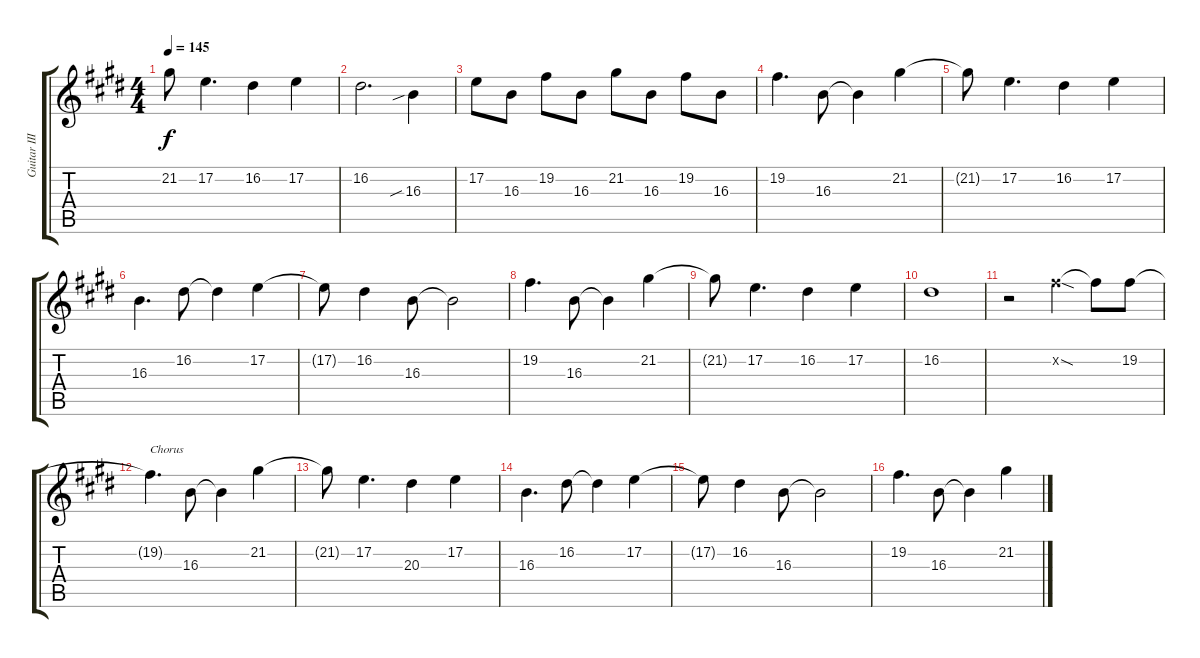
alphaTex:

\track ("Guitar III" "Guitar III") {instrument fx8scifi}
\staff {score tabs}
\tuning (E4 B3 G3 D3 A2 E2) {hide}
\ts (4 4)
\tempo 145
\clef g2
\ks e
21.2{t}.8{dy f} 17.2.4{d} 16.2.4 17.2.4 |
16.2.2{d} 16.3{sib}.4 |
17.2.8 16.3.8 19.2.8 16.3.8 21.2.8 16.3.8 19.2.8 16.3.8 |
19.2.4{d} 16.3.8 16.3{t}.4 21.2.4 |
21.2{t}.8 17.2.4{d} 16.2.4 17.2.4 |
16.3.4{d} 16.2.8 16.2{t}.4 17.2.4 |
17.2{t}.8 16.2.4 16.3.8 16.3{t}.2 |
19.2.4{d} 16.3.8 16.3{t}.4 21.2.4 |
21.2{t}.8 17.2.4{d} 16.2.4 17.2.4 |
16.2.1 |
r.2 19.2{sod x}.4 19.2{t}.8 19.2.8 |
19.2{t}.4{d txt "Chorus"} 16.3.8 16.3{t}.4 21.2.4 |
21.2{t}.8 17.2.4{d} 20.3.4 17.2.4 |
16.3.4{d} 16.2.8 16.2{t}.4 17.2.4 |
17.2{t}.8 16.2.4 16.3.8 16.3{t}.2 |
19.2.4{d} 16.3.8 16.3{t}.4 21.2.4
